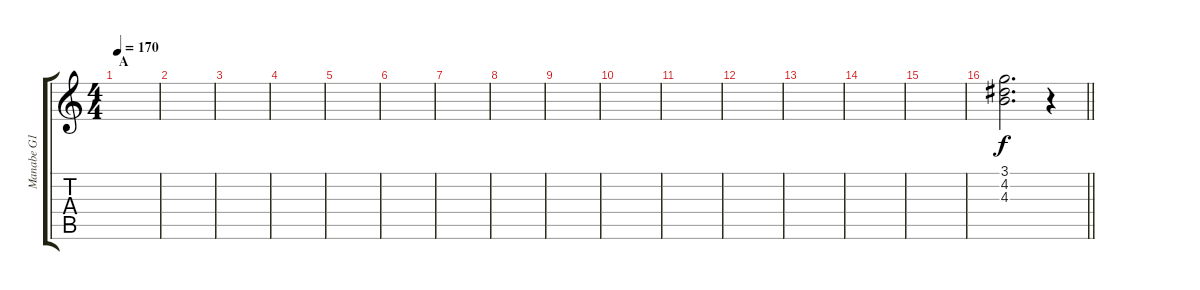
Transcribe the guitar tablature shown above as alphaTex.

\track ("Manabe G1" "Manabe G1") {instrument distortionguitar}
\staff {score tabs}
\tuning (E4 B3 G3 D3 A2 E2) {hide}
\ts (4 4)
\section ("" "A")
\tempo 170
\clef g2
\ks c
|
|
|
|
|
|
|
|
|
|
|
|
|
|
|
\barLineRight lightlight
(3.1 4.2 4.3).2{d} r.4
